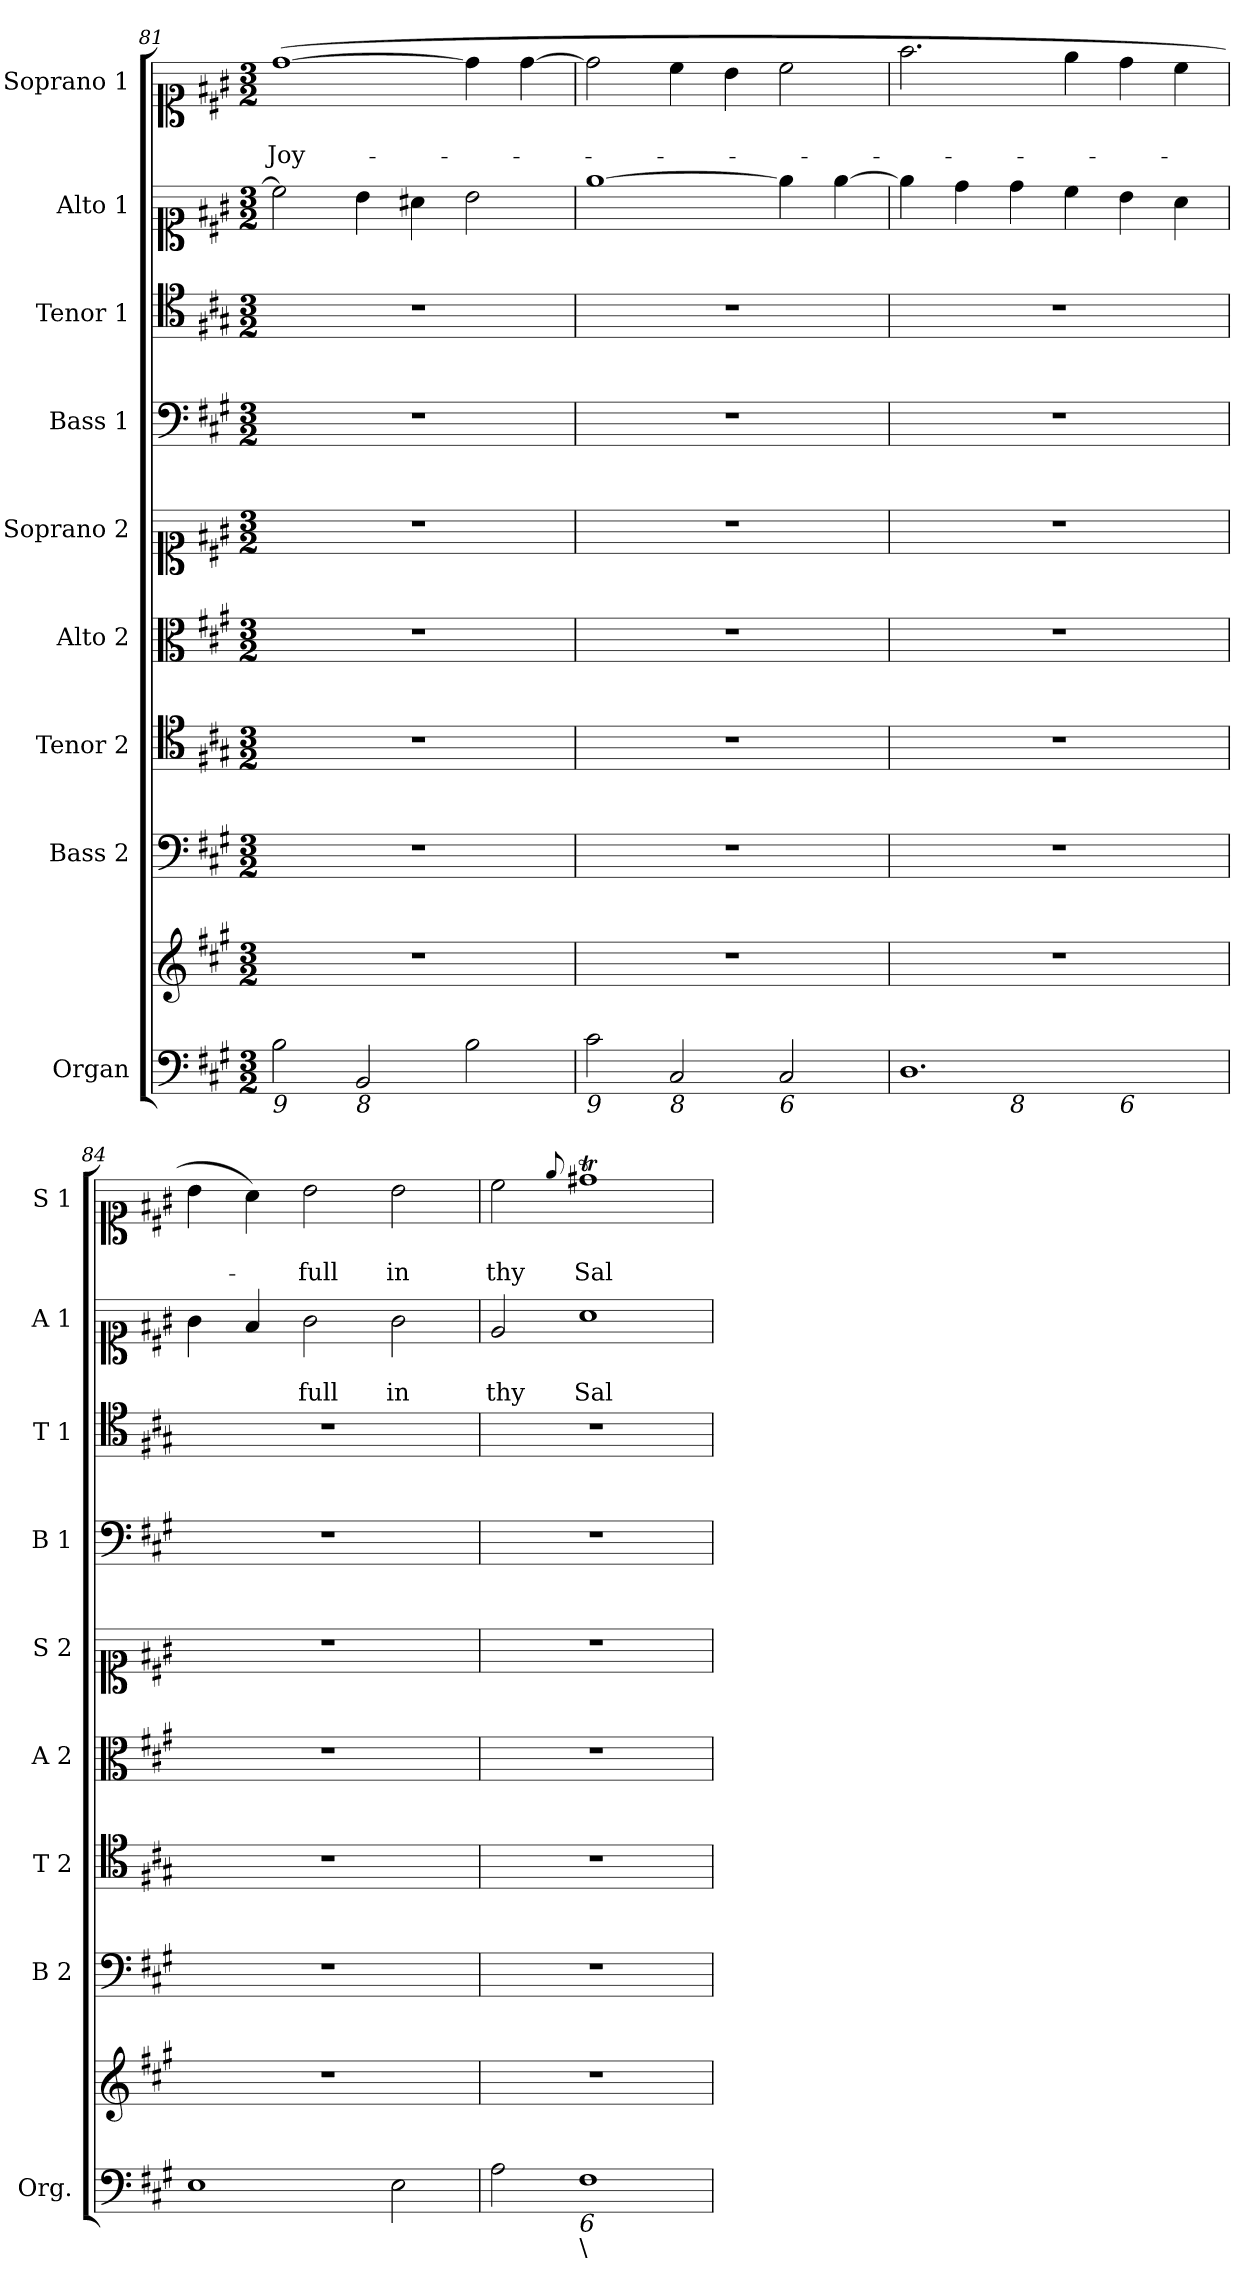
**kern	**kern	**kern	**kern	**kern	**kern	**kern	**kern	**kern	**text	**text	**kern	**text	**text
*part9	*part9	*part8	*part7	*part6	*part5	*part4	*part3	*part2	*part2	*part2	*part1	*part1	*part1
*staff10	*staff9	*staff8	*staff7	*staff6	*staff5	*staff4	*staff3	*staff2	*staff2	*staff2	*staff1	*staff1	*staff1
*I"Organ	*	*I"Bass 2	*I"Tenor 2	*I"Alto 2	*I"Soprano 2	*I"Bass 1	*I"Tenor 1	*I"Alto 1	*	*	*I"Soprano 1	*	*
*I'Org.	*	*I'B 2	*I'T 2	*I'A 2	*I'S 2	*I'B 1	*I'T 1	*I'A 1	*	*	*I'S 1	*	*
*clefF4	*clefG2	*clefF4	*clefC4	*clefC3	*clefC1	*clefF4	*clefC4	*clefC1	*	*	*clefC1	*	*
*k[f#c#g#]	*k[f#c#g#]	*k[f#c#g#]	*k[f#c#g#]	*k[f#c#g#]	*k[f#c#g#]	*k[f#c#g#]	*k[f#c#g#]	*k[f#c#g#]	*	*	*k[f#c#g#]	*	*
*A:	*A:	*A:	*A:	*A:	*A:	*A:	*A:	*A:	*	*	*A:	*	*
*M3/2	*M3/2	*M3/2	*M3/2	*M3/2	*M3/2	*M3/2	*M3/2	*M3/2	*	*	*M3/2	*	*
=81	=81	=81	=81	=81	=81	=81	=81	=81	=81	=81	=81	=81	=81
!LO:TX:b:i:t=9	!	!	!	!	!	!	!	!	!	!	!	!	!
!	!	!	!	!	!	!	!	!	!	!	!	!	!LO:LY:b
2B\	1.r	1.r	1.r	1.r	1.r	1.r	1.r	2cc#\]	.	.	(>[1dd	.	Joy-
!LO:TX:b:i:t=8	!	!	!	!	!	!	!	!	!	!	!	!	!
2BB/	.	.	.	.	.	.	.	4b\	.	.	.	.	.
.	.	.	.	.	.	.	.	4a#X\	.	.	.	.	.
2B\	.	.	.	.	.	.	.	2b\	.	.	4dd\]	.	.
.	.	.	.	.	.	.	.	.	.	.	[4dd\	.	.
!!LO:LB:g=z
=82	=82	=82	=82	=82	=82	=82	=82	=82	=82	=82	=82	=82	=82
!LO:TX:b:i:t=9	!	!	!	!	!	!	!	!	!	!	!	!	!
2c#\	1.r	1.r	1.r	1.r	1.r	1.r	1.r	[1ee	.	.	2dd\]	.	.
!LO:TX:b:i:t=8	!	!	!	!	!	!	!	!	!	!	!	!	!
2C#/	.	.	.	.	.	.	.	.	.	.	4cc#\	.	.
.	.	.	.	.	.	.	.	.	.	.	4b\	.	.
!LO:TX:b:i:t=6	!	!	!	!	!	!	!	!	!	!	!	!	!
2C#/	.	.	.	.	.	.	.	4ee\]	.	.	2cc#\	.	.
.	.	.	.	.	.	.	.	[4ee\	.	.	.	.	.
=83	=83	=83	=83	=83	=83	=83	=83	=83	=83	=83	=83	=83	=83
!LO:TX:b:i:t=9	!	!	!	!	!	!	!	!	!	!	!	!	!
*^	*	*	*	*	*	*	*	*	*	*	*	*	*
*	*^	*	*	*	*	*	*	*	*	*	*	*	*	*
1.D	2ryy	1ryy	1.r	1.r	1.r	1.r	1.r	1.r	1.r	4ee\]	.	.	2.ff#\	.	.
.	.	.	.	.	.	.	.	.	.	4dd\	.	.	.	.	.
!	!LO:TX:b:i:t=8	!	!	!	!	!	!	!	!	!	!	!	!	!	!
.	1ryy	.	.	.	.	.	.	.	.	4dd\	.	.	.	.	.
.	.	.	.	.	.	.	.	.	.	4cc#\	.	.	4ee\	.	.
!	!	!LO:TX:b:i:t=6	!	!	!	!	!	!	!	!	!	!	!	!	!
.	.	2ryy	.	.	.	.	.	.	.	4b\	.	.	4dd\	.	.
.	.	.	.	.	.	.	.	.	.	4a\	.	.	4cc#\	.	.
*v	*v	*v	*	*	*	*	*	*	*	*	*	*	*	*	*
=84	=84	=84	=84	=84	=84	=84	=84	=84	=84	=84	=84	=84	=84
1E	1.r	1.r	1.r	1.r	1.r	1.r	1.r	4g#\	.	.	4b\	.	.
.	.	.	.	.	.	.	.	4f#/	.	.	4a\)	.	.
!	!	!	!	!	!	!	!	!	!	!LO:LY:b	!	!	!LO:LY:b
.	.	.	.	.	.	.	.	2g#\	.	-full	2b\	.	-full
!	!	!	!	!	!	!	!	!	!	!LO:LY:b	!	!	!LO:LY:b
2E\	.	.	.	.	.	.	.	2g#\	.	in	2b\	.	in
=85	=85	=85	=85	=85	=85	=85	=85	=85	=85	=85	=85	=85	=85
!	!	!	!	!	!	!	!	!	!	!LO:LY:b	!	!	!LO:LY:b
2A\	1.r	1.r	1.r	1.r	1.r	1.r	1.r	2e/	.	thy	2cc#\	.	thy
.	.	.	.	.	.	.	.	.	.	.	8qqee/	.	.
!LO:TX:b:i:t=6	!	!	!	!	!	!	!	!	!	!	!	!	!
!LO:TX:b:t=\	!	!	!	!	!	!	!	!	!	!	!	!	!
!	!	!	!	!	!	!	!	!	!	!LO:LY:b	!	!	!LO:LY:b
1F#	.	.	.	.	.	.	.	1a	.	Sal-	1dd#Xt	.	Sal-
=	=	=	=	=	=	=	=	=	=	=	=	=	=
*-	*-	*-	*-	*-	*-	*-	*-	*-	*-	*-	*-	*-	*-
